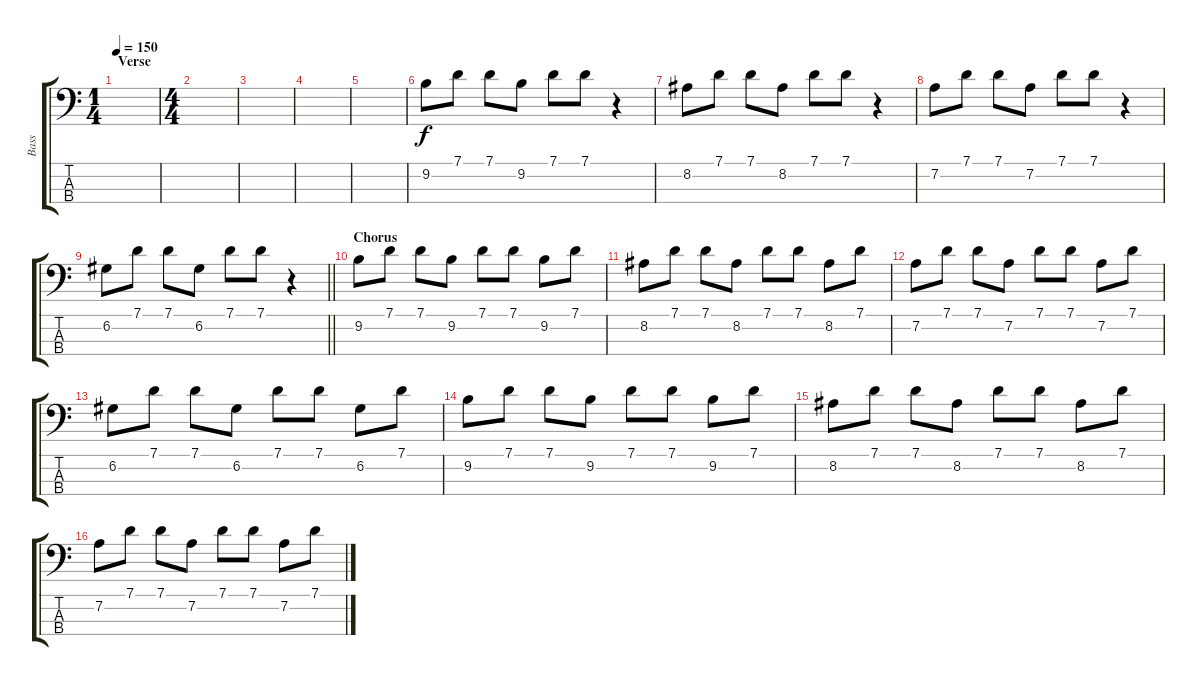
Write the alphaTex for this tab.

\track ("Bass" "Bass") {instrument electricbassfinger}
\staff {score tabs}
\tuning (G2 D2 A1 E1) {hide}
\ts (1 4)
\section ("" "Verse")
\tempo 150
\clef f4
\ks c
|
\ts (4 4)
|
|
|
|
9.2.8 7.1.8 7.1.8 9.2.8 7.1.8 7.1.8 r.4 |
8.2.8 7.1.8 7.1.8 8.2.8 7.1.8 7.1.8 r.4 |
7.2.8 7.1.8 7.1.8 7.2.8 7.1.8 7.1.8 r.4 |
\barLineRight lightlight
6.2.8 7.1.8 7.1.8 6.2.8 7.1.8 7.1.8 r.4 |
\section ("" "Chorus")
9.2.8 7.1.8 7.1.8 9.2.8 7.1.8 7.1.8 9.2.8 7.1.8 |
8.2.8 7.1.8 7.1.8 8.2.8 7.1.8 7.1.8 8.2.8 7.1.8 |
7.2.8 7.1.8 7.1.8 7.2.8 7.1.8 7.1.8 7.2.8 7.1.8 |
6.2.8 7.1.8 7.1.8 6.2.8 7.1.8 7.1.8 6.2.8 7.1.8 |
9.2.8 7.1.8 7.1.8 9.2.8 7.1.8 7.1.8 9.2.8 7.1.8 |
8.2.8 7.1.8 7.1.8 8.2.8 7.1.8 7.1.8 8.2.8 7.1.8 |
7.2.8 7.1.8 7.1.8 7.2.8 7.1.8 7.1.8 7.2.8 7.1.8
